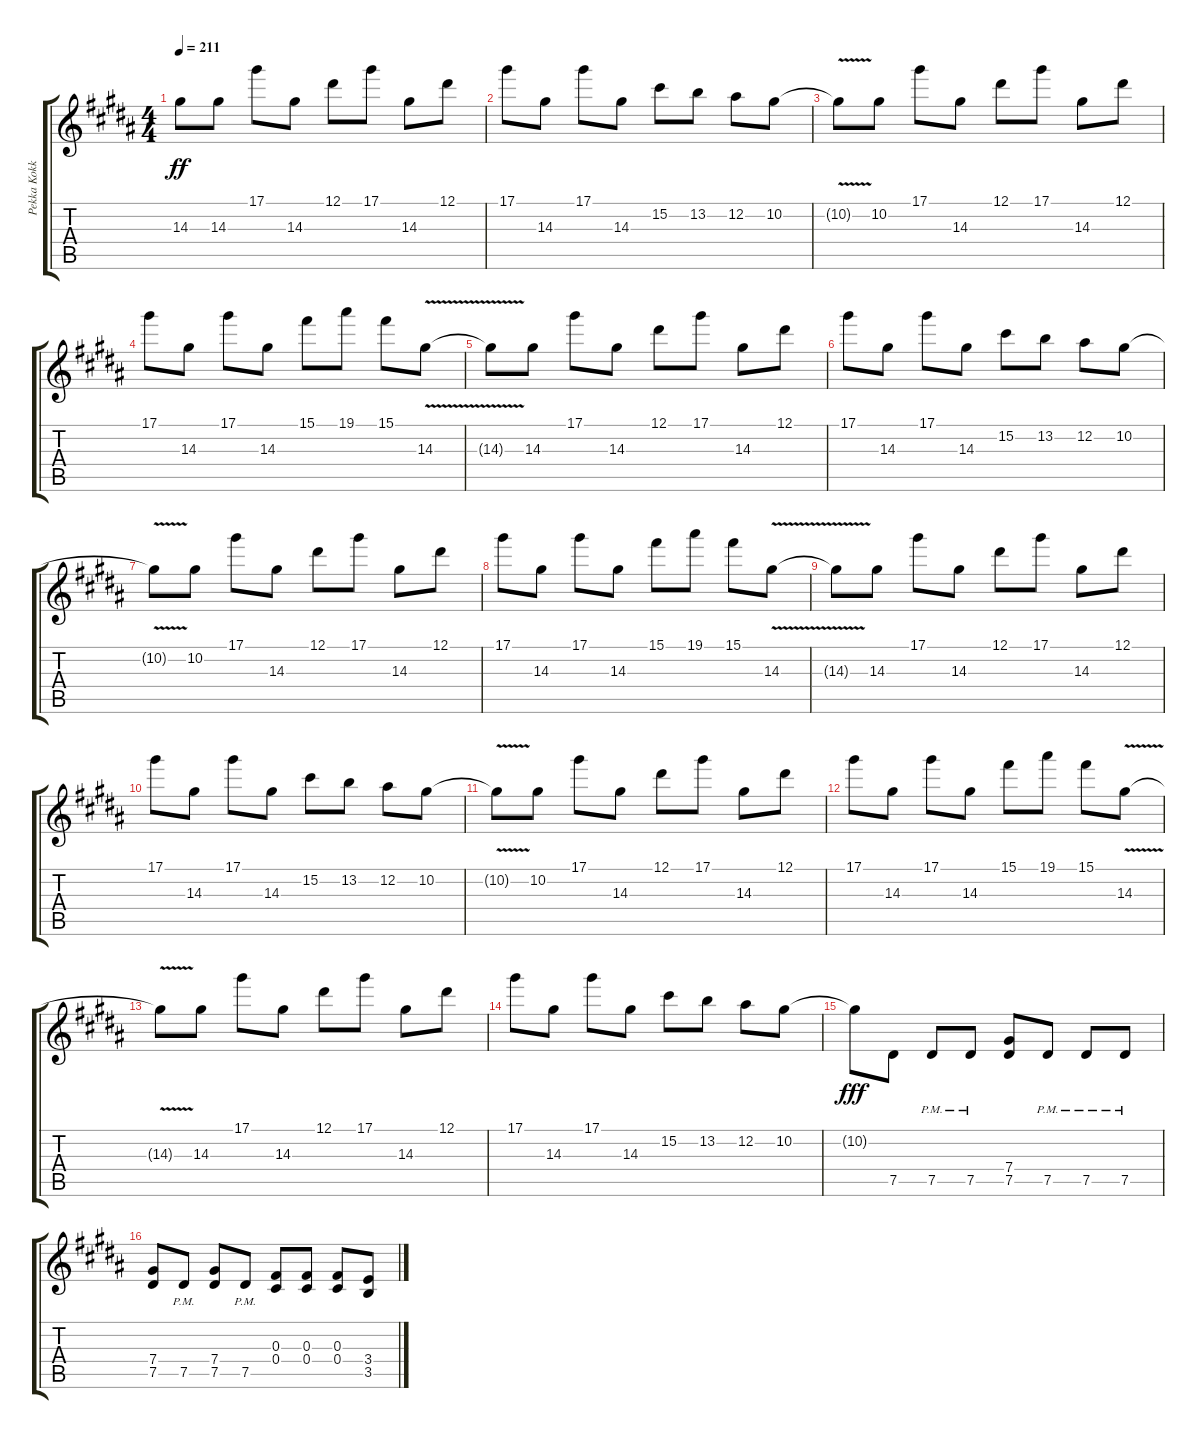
\track ("Pekka Kokko" "Pekka Kokk") {instrument distortionguitar}
\staff {score tabs}
\tuning (Eb4 Bb3 Gb3 Db3 Ab2 Eb2) {hide}
\ts (4 4)
\tempo 211
\clef g2
\ks g#minor
14.3{t}.8{dy ff} 14.3.8 17.1.8 14.3.8 12.1.8 17.1.8 14.3.8 12.1.8 |
17.1.8 14.3.8 17.1.8 14.3.8 15.2.8 13.2.8 12.2.8 10.2.8 |
10.2{v t}.8 10.2.8 17.1.8 14.3.8 12.1.8 17.1.8 14.3.8 12.1.8 |
17.1.8 14.3.8 17.1.8 14.3.8 15.1.8 19.1.8 15.1.8 14.3{v}.8 |
14.3{t}.8 14.3.8 17.1.8 14.3.8 12.1.8 17.1.8 14.3.8 12.1.8 |
17.1.8 14.3.8 17.1.8 14.3.8 15.2.8 13.2.8 12.2.8 10.2.8 |
10.2{v t}.8 10.2.8 17.1.8 14.3.8 12.1.8 17.1.8 14.3.8 12.1.8 |
17.1.8 14.3.8 17.1.8 14.3.8 15.1.8 19.1.8 15.1.8 14.3{v}.8 |
14.3{t}.8 14.3.8 17.1.8 14.3.8 12.1.8 17.1.8 14.3.8 12.1.8 |
17.1.8 14.3.8 17.1.8 14.3.8 15.2.8 13.2.8 12.2.8 10.2.8 |
10.2{v t}.8 10.2.8 17.1.8 14.3.8 12.1.8 17.1.8 14.3.8 12.1.8 |
17.1.8 14.3.8 17.1.8 14.3.8 15.1.8 19.1.8 15.1.8 14.3{v}.8 |
14.3{t}.8 14.3.8 17.1.8 14.3.8 12.1.8 17.1.8 14.3.8 12.1.8 |
17.1.8 14.3.8 17.1.8 14.3.8 15.2.8 13.2.8 12.2.8 10.2.8 |
10.2{t}.8{dy fff} 7.5.8 7.5{pm}.8 7.5{pm}.8 (7.4 7.5).8 7.5{pm}.8 7.5{pm}.8 7.5{pm}.8 |
(7.4 7.5).8 7.5{pm}.8 (7.4 7.5).8 7.5{pm}.8 (0.3 0.4).8 (0.3 0.4).8 (0.3 0.4).8 (3.4 3.5).8
